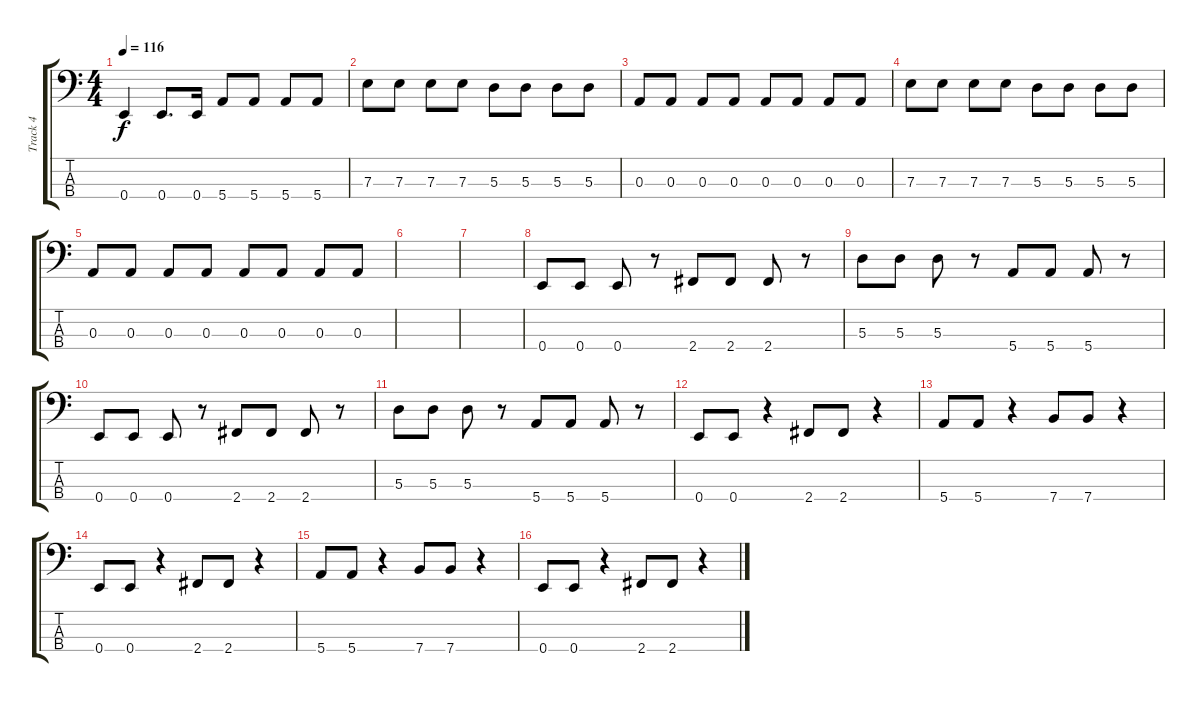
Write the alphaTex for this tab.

\track ("Track 4" "Track 4") {instrument electricbassfinger}
\staff {score tabs}
\tuning (G2 D2 A1 E1) {hide}
\ts (4 4)
\tempo 116
\clef f4
\ks c
0.4.4{dy f} 0.4.8{d} 0.4.16 5.4.8 5.4.8 5.4.8 5.4.8 |
7.3.8 7.3.8 7.3.8 7.3.8 5.3.8 5.3.8 5.3.8 5.3.8 |
0.3.8 0.3.8 0.3.8 0.3.8 0.3.8 0.3.8 0.3.8 0.3.8 |
7.3.8 7.3.8 7.3.8 7.3.8 5.3.8 5.3.8 5.3.8 5.3.8 |
0.3.8 0.3.8 0.3.8 0.3.8 0.3.8 0.3.8 0.3.8 0.3.8 |
|
|
0.4.8 0.4.8 0.4.8 r.8 2.4.8 2.4.8 2.4.8 r.8 |
5.3.8 5.3.8 5.3.8 r.8 5.4.8 5.4.8 5.4.8 r.8 |
0.4.8 0.4.8 0.4.8 r.8 2.4.8 2.4.8 2.4.8 r.8 |
5.3.8 5.3.8 5.3.8 r.8 5.4.8 5.4.8 5.4.8 r.8 |
0.4.8 0.4.8 r.4 2.4.8 2.4.8 r.4 |
5.4.8 5.4.8 r.4 7.4.8 7.4.8 r.4 |
0.4.8 0.4.8 r.4 2.4.8 2.4.8 r.4 |
5.4.8 5.4.8 r.4 7.4.8 7.4.8 r.4 |
0.4.8 0.4.8 r.4 2.4.8 2.4.8 r.4
